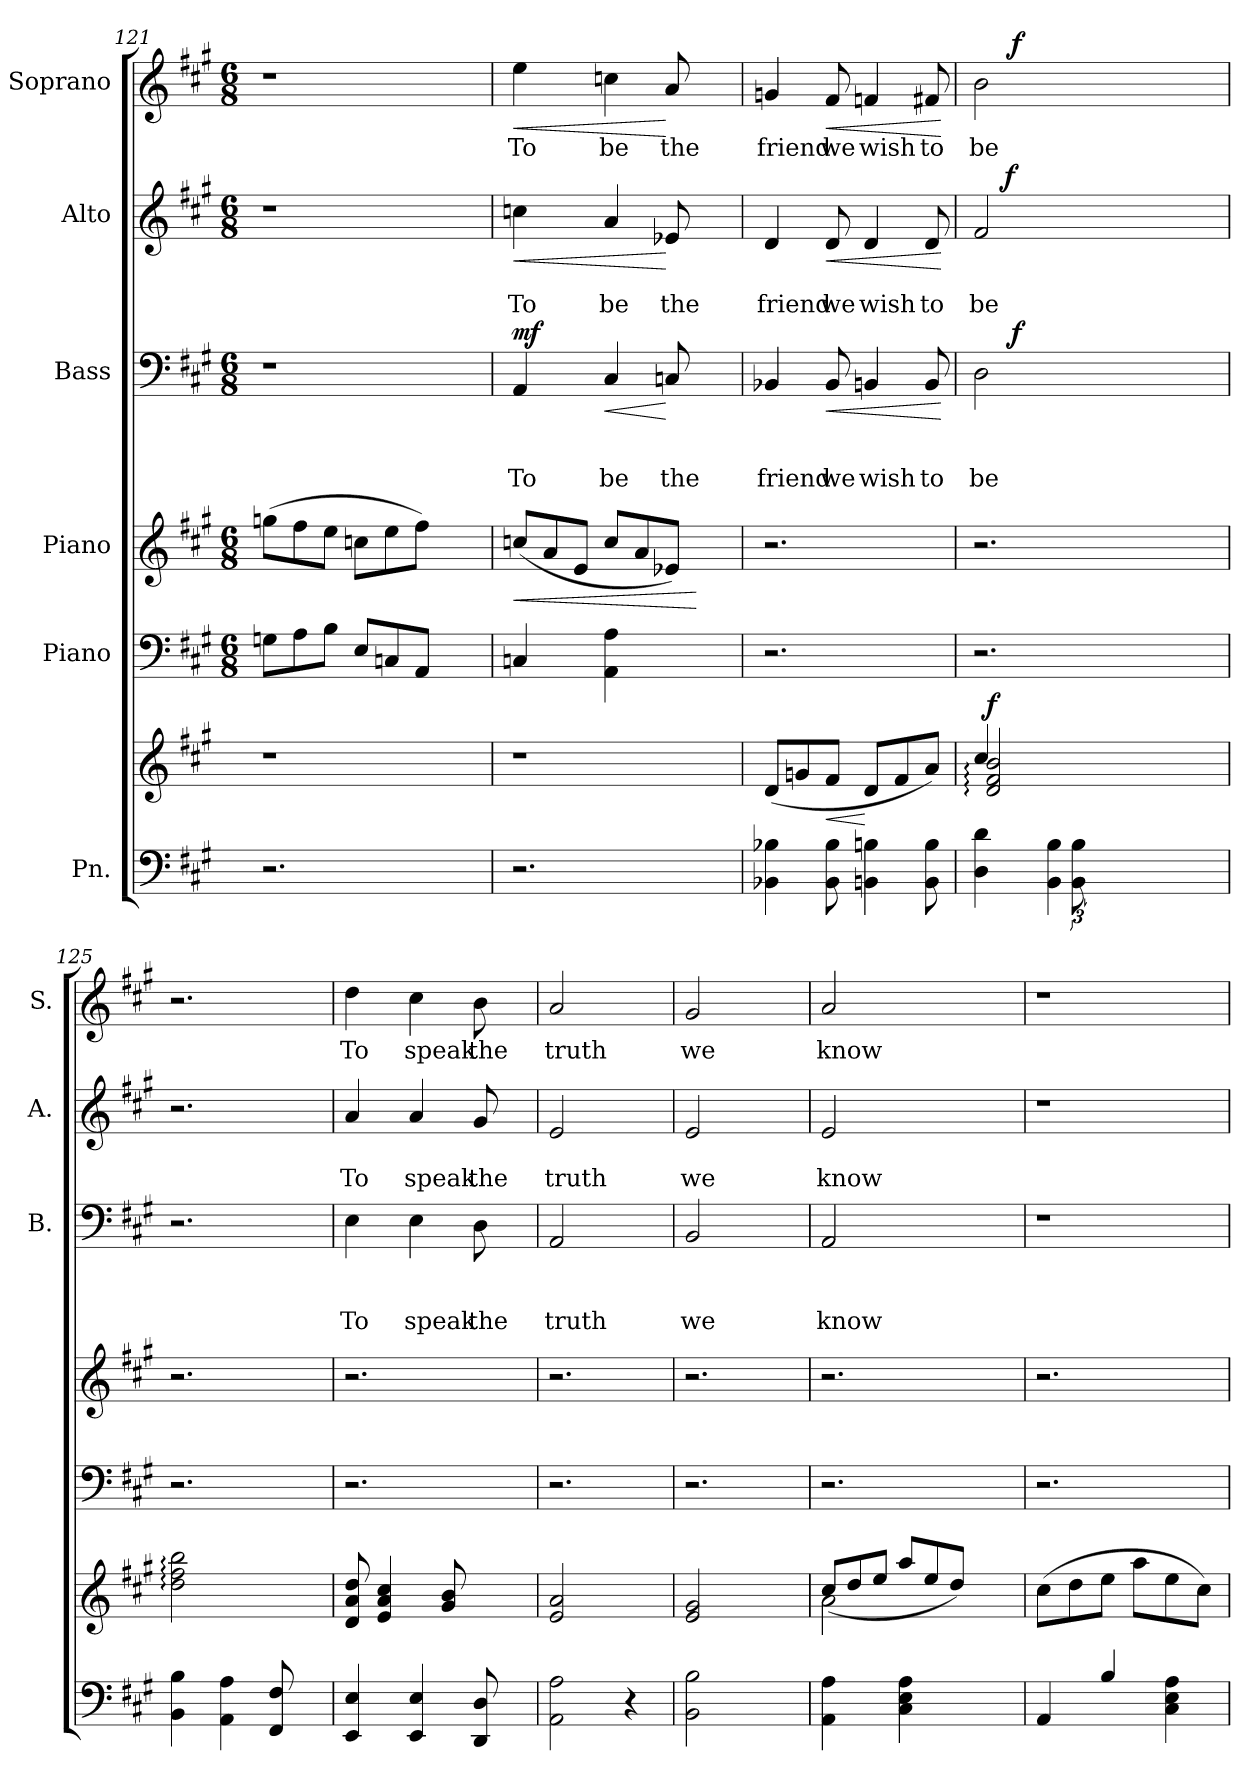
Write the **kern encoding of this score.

**kern	**kern	**dynam	**kern	**kern	**dynam	**kern	**text	**text	**text	**dynam	**kern	**text	**text	**dynam	**kern	**text	**dynam
*part6	*part6	*part6	*part5	*part4	*part4	*part3	*part3	*part3	*part3	*part3	*part2	*part2	*part2	*part2	*part1	*part1	*part1
*staff7	*staff6	*staff6/7	*staff5	*staff4	*staff4	*staff3	*staff3	*staff3	*staff3	*staff3	*staff2	*staff2	*staff2	*staff2	*staff1	*staff1	*staff1
*I"Pn.	*	*	*I"Piano	*I"Piano	*	*I"Bass	*	*	*	*	*I"Alto	*	*	*	*I"Soprano	*	*
*	*	*	*	*	*	*I'B.	*	*	*	*	*I'A.	*	*	*	*I'S.	*	*
*clefF4	*clefG2	*	*clefF4	*clefG2	*	*clefF4	*	*	*	*	*clefG2	*	*	*	*clefG2	*	*
*k[f#c#g#]	*k[f#c#g#]	*	*k[f#c#g#]	*k[f#c#g#]	*	*k[f#c#g#]	*	*	*	*	*k[f#c#g#]	*	*	*	*k[f#c#g#]	*	*
*A:	*A:	*	*A:	*A:	*	*A:	*	*	*	*	*A:	*	*	*	*A:	*	*
*	*	*	*M6/8	*M6/8	*	*M6/8	*	*	*	*	*M6/8	*	*	*	*M6/8	*	*
=121	=121	=121	=121	=121	=121	=121	=121	=121	=121	=121	=121	=121	=121	=121	=121	=121	=121
!	!	!	!	!	!	!LO:N:vis=1	!	!	!	!	!LO:N:vis=1	!	!	!	!LO:N:vis=1	!	!
2.r	1r	.	8Gn\L	(>8ggn\L	.	2.r	.	.	.	.	2.r	.	.	.	2.r	.	.
.	.	.	8A\	8ff#\	.	.	.	.	.	.	.	.	.	.	.	.	.
.	.	.	8B\J	8ee\J	.	.	.	.	.	.	.	.	.	.	.	.	.
.	.	.	8E/L	8ccn\L	.	.	.	.	.	.	.	.	.	.	.	.	.
.	.	.	8Cn/	8ee\	.	.	.	.	.	.	.	.	.	.	.	.	.
.	.	.	8AA/J	8ff#\J)	.	.	.	.	.	.	.	.	.	.	.	.	.
4ryy	.	.	4ryy	4ryy	.	4ryy	.	.	.	.	4ryy	.	.	.	4ryy	.	.
=122	=122	=122	=122	=122	=122	=122	=122	=122	=122	=122	=122	=122	=122	=122	=122	=122	=122
!	!	!	!	!	!LO:HP:b	!	!	!	!LO:LY:b	!LO:DY:a	!	!	!LO:LY:b	!LO:HP:b	!	!LO:LY:b	!LO:HP:b
2.r	1r	.	4Cn/	(>8ccn/L	<	4AA/	.	.	To	mf	4ccn\	.	To	<	4ee\	To	<
.	.	.	.	8a/	.	.	.	.	.	.	.	.	.	.	.	.	.
.	.	.	8ryy	8e/J	.	8ryy	.	.	.	.	8ryy	.	.	.	8ryy	.	.
!	!	!	!	!	!	!	!	!	!LO:LY:b	!LO:HP:b	!	!	!LO:LY:b	!	!	!LO:LY:b	!
.	.	.	4AA\ 4A\	8cc/L	.	4C#/	.	.	be	<	4a/	.	be	.	4ccn\	be	.
.	.	.	.	8a/	.	.	.	.	.	.	.	.	.	.	.	.	.
!	!	!	!	!	!	!	!	!	!LO:LY:b	!	!	!	!LO:LY:b	!	!	!LO:LY:b	!
.	.	.	4.ryy	8e-X/J)	.	8Cn/	.	.	the	[	8e-X/	.	the	[	8a/	the	[
4ryy	.	.	.	4ryy	[	4ryy	.	.	.	.	4ryy	.	.	.	4ryy	.	.
!!LO:LB:g=z
=123	=123	=123	=123	=123	=123	=123	=123	=123	=123	=123	=123	=123	=123	=123	=123	=123	=123
!	!	!	!	!	!	!	!	!	!LO:LY:b	!	!	!	!LO:LY:b	!	!	!LO:LY:b	!
4BB-X\ 4B-X\	(>8d/L	.	2.r	2.r	.	4BB-X/	.	.	friend	.	4d/	.	friend	.	4gn/	friend	.
.	8gn/	.	.	.	.	.	.	.	.	.	.	.	.	.	.	.	.
!	!	!LO:HP:b	!	!	!	!	!	!	!LO:LY:b	!LO:HP:b	!	!	!LO:LY:b	!LO:HP:b	!	!LO:LY:b	!LO:HP:b
8BB-\ 8B-\	8f#/J	<	.	.	.	8BB-/	.	.	we	<	8d/	.	we	<	8f#/	we	<
!	!	!	!	!	!	!	!	!	!LO:LY:b	!	!	!	!LO:LY:b	!	!	!LO:LY:b	!
4BBn\ 4Bn\	8d/L	[	.	.	.	4BBn/	.	.	wish	.	4d/	.	wish	.	4fn/	wish	.
.	8f#/	.	.	.	.	.	.	.	.	.	.	.	.	.	.	.	.
!	!	!	!	!	!	!	!	!	!LO:LY:b	!	!	!	!LO:LY:b	!	!	!LO:LY:b	!
8BB\ 8B\	8a/J)	.	.	.	.	8BB/	.	.	to	.	8d/	.	to	.	8f#X/	to	.
.	.	.	.	.	.	.	.	.	.	[	.	.	.	[	.	.	[
=124	=124	=124	=124	=124	=124	=124	=124	=124	=124	=124	=124	=124	=124	=124	=124	=124	=124
*^	*	*	*	*	*	*	*	*	*	*	*	*	*	*	*	*	*
!	!	!LO:N:head=solid	!	!	!	!	!	!	!	!	!	!	!	!	!	!	!	!
*	*	*^	*	*	*	*	*	*	*	*	*	*	*	*	*	*	*	*
*	*	*	*Xtuplet	*	*	*	*	*	*	*	*	*	*	*	*	*	*	*	*
!	!	!	!	!	!	!	!	!	!	!	!LO:LY:b	!	!	!	!LO:LY:b	!	!	!LO:LY:b	!
*	*	*	*^	*	*	*	*	*^	*	*	*	*	*^	*	*	*	*^	*	*
3ryy	4D\ 4d\	4cc#/	3d/:: 3f#/:: 3b/::	32ryy	.	2.r	2.r	.	2D\	16.ryy	.	.	be	.	2f#/	12ryy	.	be	.	2b\	16.ryy	be	.
!	!	!	!	!	!LO:DY:a	!	!	!	!	!	!	!	!	!	!	!	!	!	!	!	!	!	!
.	.	.	.	2ryy	f	.	.	.	.	.	.	.	.	.	.	.	.	.	.	.	.	.	.
!	!	!	!	!	!	!	!	!	!	!	!	!	!	!	!	!	!	!	!LO:DY:a	!	!	!	!
.	.	.	.	.	.	.	.	.	.	.	.	.	.	.	.	3%2ryy	.	.	f	.	.	.	.
!	!	!	!	!	!	!	!	!	!	!	!	!	!	!LO:DY:a	!	!	!	!	!	!	!	!	!LO:DY:a
.	.	.	.	.	.	.	.	.	.	2ryy	.	.	.	f	.	.	.	.	.	.	2ryy	.	f
.	4BB\ 4B\	12%5ryy	.	.	.	.	.	.	.	.	.	.	.	.	.	.	.	.	.	.	.	.	.
12BB\ 12B\	.	.	12%5ryy	.	.	.	.	.	.	.	.	.	.	.	.	.	.	.	.	.	.	.	.
4ryy	.	.	.	.	.	.	.	.	.	.	.	.	.	.	.	.	.	.	.	.	.	.	.
.	4ryy	.	.	.	.	.	.	.	4ryy	.	.	.	.	.	4ryy	.	.	.	.	4ryy	.	.	.
.	.	.	.	8..ryy	.	.	.	.	.	.	.	.	.	.	.	.	.	.	.	.	.	.	.
.	.	.	.	.	.	.	.	.	.	8ryy	.	.	.	.	.	.	.	.	.	.	8ryy	.	.
12ryy	.	12ryy	.	.	.	.	.	.	.	.	.	.	.	.	.	.	.	.	.	.	.	.	.
.	.	.	.	.	.	.	.	.	.	32ryy	.	.	.	.	.	.	.	.	.	.	32ryy	.	.
=125	=125	=125	=125	=125	=125	=125	=125	=125	=125	=125	=125	=125	=125	=125	=125	=125	=125	=125	=125	=125	=125	=125	=125
!	!	!	!	!	!	!	!	!	!LO:N:vis=1	!	!	!	!	!	!LO:N:vis=1	!	!	!	!	!LO:N:vis=1	!	!	!
*v	*v	*	*	*	*	*	*	*	*v	*v	*	*	*	*	*v	*v	*	*	*	*v	*v	*	*
*	*v	*v	*v	*	*	*	*	*	*	*	*	*	*	*	*	*	*	*	*
4BB\ 4B\	2dd\:: 2ff#\:: 2bb\::	.	2.r	2.r	.	2.r	.	.	.	.	2.r	.	.	.	2.r	.	.
4AA\ 4A\	.	.	.	.	.	.	.	.	.	.	.	.	.	.	.	.	.
8FF#/ 8F#/	4ryy	.	.	.	.	.	.	.	.	.	.	.	.	.	.	.	.
8ryy	.	.	.	.	.	.	.	.	.	.	.	.	.	.	.	.	.
=126	=126	=126	=126	=126	=126	=126	=126	=126	=126	=126	=126	=126	=126	=126	=126	=126	=126
!	!	!	!	!	!	!	!	!	!LO:LY:b	!	!	!	!LO:LY:b	!	!	!LO:LY:b	!
4EE/ 4E/	8d/ 8a/ 8dd/	.	2.r	2.r	.	4E\	.	.	To	.	4a/	.	To	.	4dd\	To	.
.	4e/ 4a/ 4cc#/	.	.	.	.	.	.	.	.	.	.	.	.	.	.	.	.
!	!	!	!	!	!	!	!	!	!LO:LY:b	!	!	!	!LO:LY:b	!	!	!LO:LY:b	!
4EE/ 4E/	.	.	.	.	.	4E\	.	.	speak	.	4a/	.	speak	.	4cc#\	speak	.
.	8g#/ 8b/	.	.	.	.	.	.	.	.	.	.	.	.	.	.	.	.
!	!	!	!	!	!	!	!	!	!LO:LY:b	!	!	!	!LO:LY:b	!	!	!LO:LY:b	!
8DD/ 8D/	4ryy	.	.	.	.	8D\	.	.	the	.	8g#/	.	the	.	8b\	the	.
8ryy	.	.	.	.	.	8ryy	.	.	.	.	8ryy	.	.	.	8ryy	.	.
=127	=127	=127	=127	=127	=127	=127	=127	=127	=127	=127	=127	=127	=127	=127	=127	=127	=127
!	!	!	!	!	!	!	!	!	!LO:LY:b	!	!	!	!LO:LY:b	!	!	!LO:LY:b	!
2AA\ 2A\	2e/ 2a/	.	2.r	2.r	.	2AA/	.	.	truth	.	2e/	.	truth	.	2a/	truth	.
4r	4ryy	.	.	.	.	4ryy	.	.	.	.	4ryy	.	.	.	4ryy	.	.
=128	=128	=128	=128	=128	=128	=128	=128	=128	=128	=128	=128	=128	=128	=128	=128	=128	=128
!	!	!	!	!	!	!	!	!	!LO:LY:b	!	!	!	!LO:LY:b	!	!	!LO:LY:b	!
2BB\ 2B\	2e/ 2g#/	.	2.r	2.r	.	2BB/	.	.	we	.	2e/	.	we	.	2g#/	we	.
4ryy	4ryy	.	.	.	.	4ryy	.	.	.	.	4ryy	.	.	.	4ryy	.	.
=129	=129	=129	=129	=129	=129	=129	=129	=129	=129	=129	=129	=129	=129	=129	=129	=129	=129
*	*^	*	*	*	*	*	*	*	*	*	*	*	*	*	*	*	*
!	!	!	!	!	!	!	!	!	!	!LO:LY:b	!	!	!	!LO:LY:b	!	!	!LO:LY:b	!
4AA\ 4A\	2a\	(>12cc#/L	.	2.r	2.r	.	2AA/	.	.	know	.	2e/	.	know	.	2a/	know	.
.	.	12dd/	.	.	.	.	.	.	.	.	.	.	.	.	.	.	.	.
.	.	12ee/J	.	.	.	.	.	.	.	.	.	.	.	.	.	.	.	.
4C#\ 4E\ 4A\	.	12aa/L	.	.	.	.	.	.	.	.	.	.	.	.	.	.	.	.
.	.	12ee/	.	.	.	.	.	.	.	.	.	.	.	.	.	.	.	.
.	.	12dd/J)	.	.	.	.	.	.	.	.	.	.	.	.	.	.	.	.
4ryy	4ryy	4ryy	.	.	.	.	4ryy	.	.	.	.	4ryy	.	.	.	4ryy	.	.
!!LO:PB:g=z
=130	=130	=130	=130	=130	=130	=130	=130	=130	=130	=130	=130	=130	=130	=130	=130	=130	=130	=130
!	!	!	!	!	!	!	!LO:N:vis=1	!	!	!	!	!LO:N:vis=1	!	!	!	!LO:N:vis=1	!	!
*	*v	*v	*	*	*	*	*	*	*	*	*	*	*	*	*	*	*	*
4AA/	(>8cc#\L	.	2.r	2.r	.	2.r	.	.	.	.	2.r	.	.	.	2.r	.	.
.	8dd\	.	.	.	.	.	.	.	.	.	.	.	.	.	.	.	.
!LO:N:head=solid	!	!	!	!	!	!	!	!	!	!	!	!	!	!	!	!	!
4B/	8ee\J	.	.	.	.	.	.	.	.	.	.	.	.	.	.	.	.
.	8aa\L	.	.	.	.	.	.	.	.	.	.	.	.	.	.	.	.
4C#\ 4E\ 4A\	8ee\	.	.	.	.	.	.	.	.	.	.	.	.	.	.	.	.
.	8cc#\J)	.	.	.	.	.	.	.	.	.	.	.	.	.	.	.	.
=	=	=	=	=	=	=	=	=	=	=	=	=	=	=	=	=	=
*-	*-	*-	*-	*-	*-	*-	*-	*-	*-	*-	*-	*-	*-	*-	*-	*-	*-
